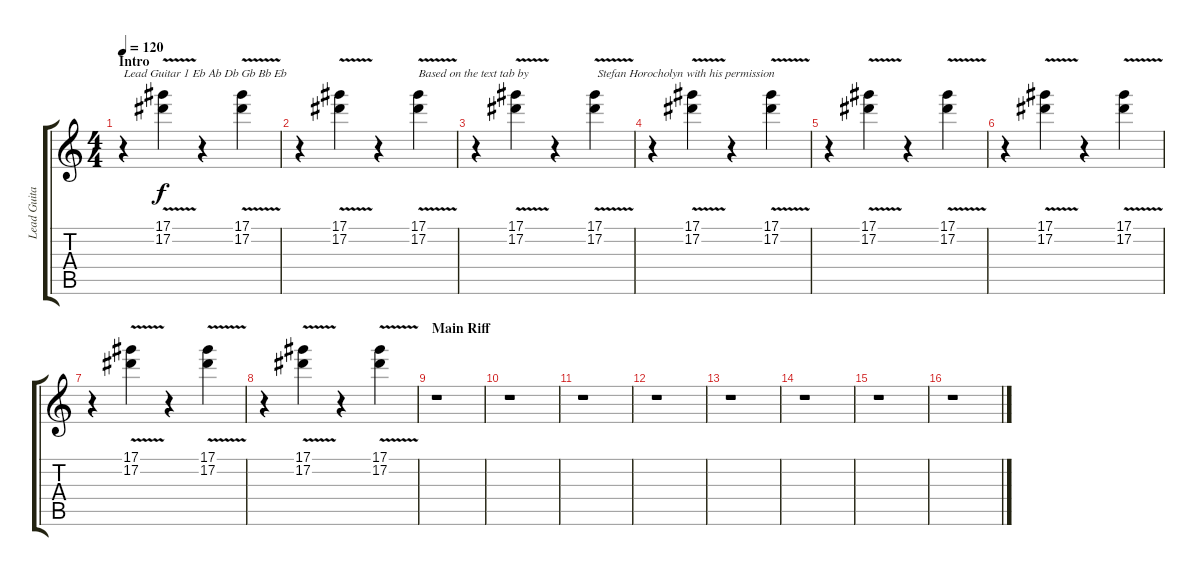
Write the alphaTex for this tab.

\track ("Lead Guitar 1" "Lead Guita") {instrument distortionguitar}
\staff {score tabs}
\tuning (Eb4 Bb3 Gb3 Db3 Ab2 Eb2) {hide}
\ts (4 4)
\section ("" "Intro")
\tempo 120
\clef g2
\ks c
r.4{txt "Lead Guitar 1 Eb Ab Db Gb Bb Eb" dy f instrument distortionguitar} (17.1{v} 17.2{v}).4 r.4 (17.1{v} 17.2{v}).4 |
r.4 (17.1{v} 17.2{v}).4 r.4 (17.1{v} 17.2{v}).4{txt "Based on the text tab by"} |
r.4 (17.1{v} 17.2{v}).4 r.4 (17.1{v} 17.2{v}).4{txt " Stefan Horocholyn with his permission"} |
r.4 (17.1{v} 17.2{v}).4 r.4 (17.1{v} 17.2{v}).4 |
r.4 (17.1{v} 17.2{v}).4 r.4 (17.1{v} 17.2{v}).4 |
r.4 (17.1{v} 17.2{v}).4 r.4 (17.1{v} 17.2{v}).4 |
r.4 (17.1{v} 17.2{v}).4 r.4 (17.1{v} 17.2{v}).4 |
r.4 (17.1{v} 17.2{v}).4 r.4 (17.1{v} 17.2{v}).4 |
\section ("" "Main Riff")
r.1 |
r.1 |
r.1 |
r.1 |
r.1 |
r.1 |
r.1 |
r.1
